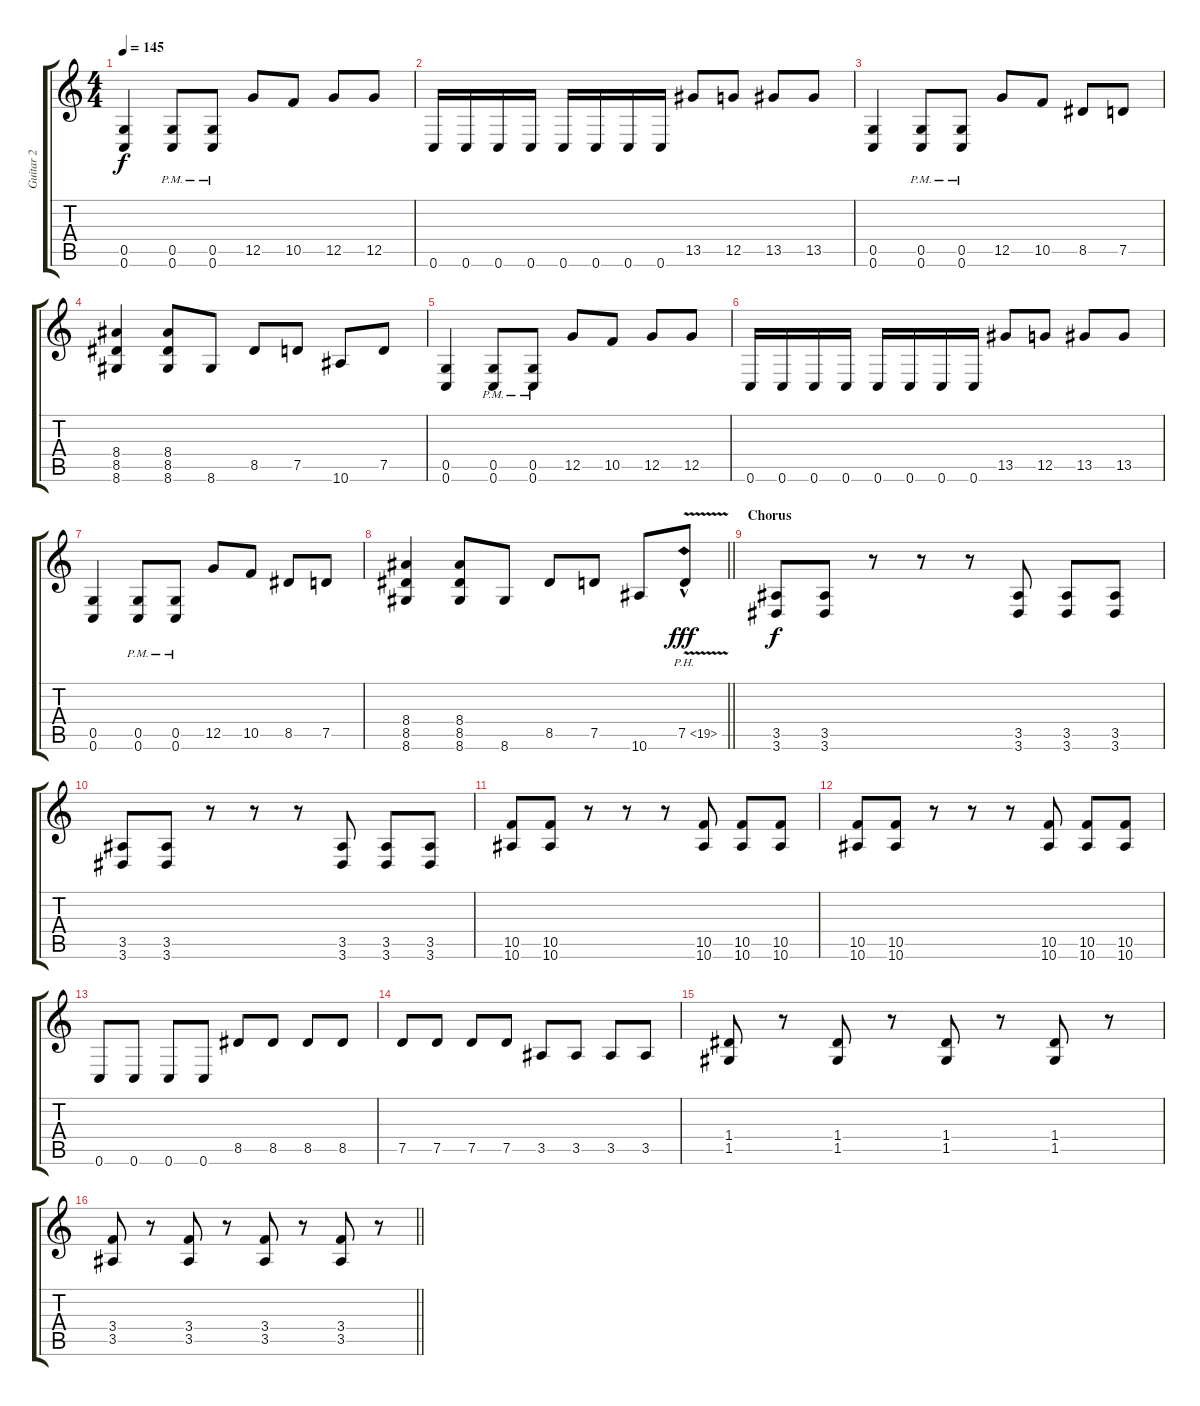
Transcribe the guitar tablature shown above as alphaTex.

\track ("Guitar 2" "Guitar 2") {instrument distortionguitar}
\staff {score tabs}
\tuning (E4 B3 G3 D3 G2 C2) {hide}
\ts (4 4)
\tempo 145
\clef g2
\ks c
(0.5 0.6).4{dy f} (0.5{pm} 0.6{pm}).8 (0.5{pm} 0.6{pm}).8 12.5.8 10.5.8 12.5.8 12.5.8 |
0.6.16 0.6.16 0.6.16 0.6.16 0.6.16 0.6.16 0.6.16 0.6.16 13.5.8 12.5.8 13.5.8 13.5.8 |
(0.5 0.6).4 (0.5{pm} 0.6{pm}).8 (0.5{pm} 0.6{pm}).8 12.5.8 10.5.8 8.5.8 7.5.8 |
(8.4 8.5 8.6).4 (8.4 8.5 8.6).8 8.6.8 8.5.8 7.5.8 10.6.8 7.5.8 |
(0.5 0.6).4 (0.5{pm} 0.6{pm}).8 (0.5{pm} 0.6{pm}).8 12.5.8 10.5.8 12.5.8 12.5.8 |
0.6.16 0.6.16 0.6.16 0.6.16 0.6.16 0.6.16 0.6.16 0.6.16 13.5.8 12.5.8 13.5.8 13.5.8 |
(0.5 0.6).4 (0.5{pm} 0.6{pm}).8 (0.5{pm} 0.6{pm}).8 12.5.8 10.5.8 8.5.8 7.5.8 |
\barLineRight lightlight
(8.4 8.5 8.6).4 (8.4 8.5 8.6).8 8.6.8 8.5.8 7.5.8 10.6.8 7.5{ph 12 v hac}.8{dy fff} |
\section ("" "Chorus")
(3.5 3.6).8{dy f} (3.5 3.6).8 r.8 r.8 r.8 (3.5 3.6).8 (3.5 3.6).8 (3.5 3.6).8 |
(3.5 3.6).8 (3.5 3.6).8 r.8 r.8 r.8 (3.5 3.6).8 (3.5 3.6).8 (3.5 3.6).8 |
(10.5 10.6).8 (10.5 10.6).8 r.8 r.8 r.8 (10.5 10.6).8 (10.5 10.6).8 (10.5 10.6).8 |
(10.5 10.6).8 (10.5 10.6).8 r.8 r.8 r.8 (10.5 10.6).8 (10.5 10.6).8 (10.5 10.6).8 |
0.6.8 0.6.8 0.6.8 0.6.8 8.5.8 8.5.8 8.5.8 8.5.8 |
7.5.8 7.5.8 7.5.8 7.5.8 3.5.8 3.5.8 3.5.8 3.5.8 |
(1.4 1.5).8 r.8 (1.4 1.5).8 r.8 (1.4 1.5).8 r.8 (1.4 1.5).8 r.8 |
\barLineRight lightlight
(3.4 3.5).8 r.8 (3.4 3.5).8 r.8 (3.4 3.5).8 r.8 (3.4 3.5).8 r.8
